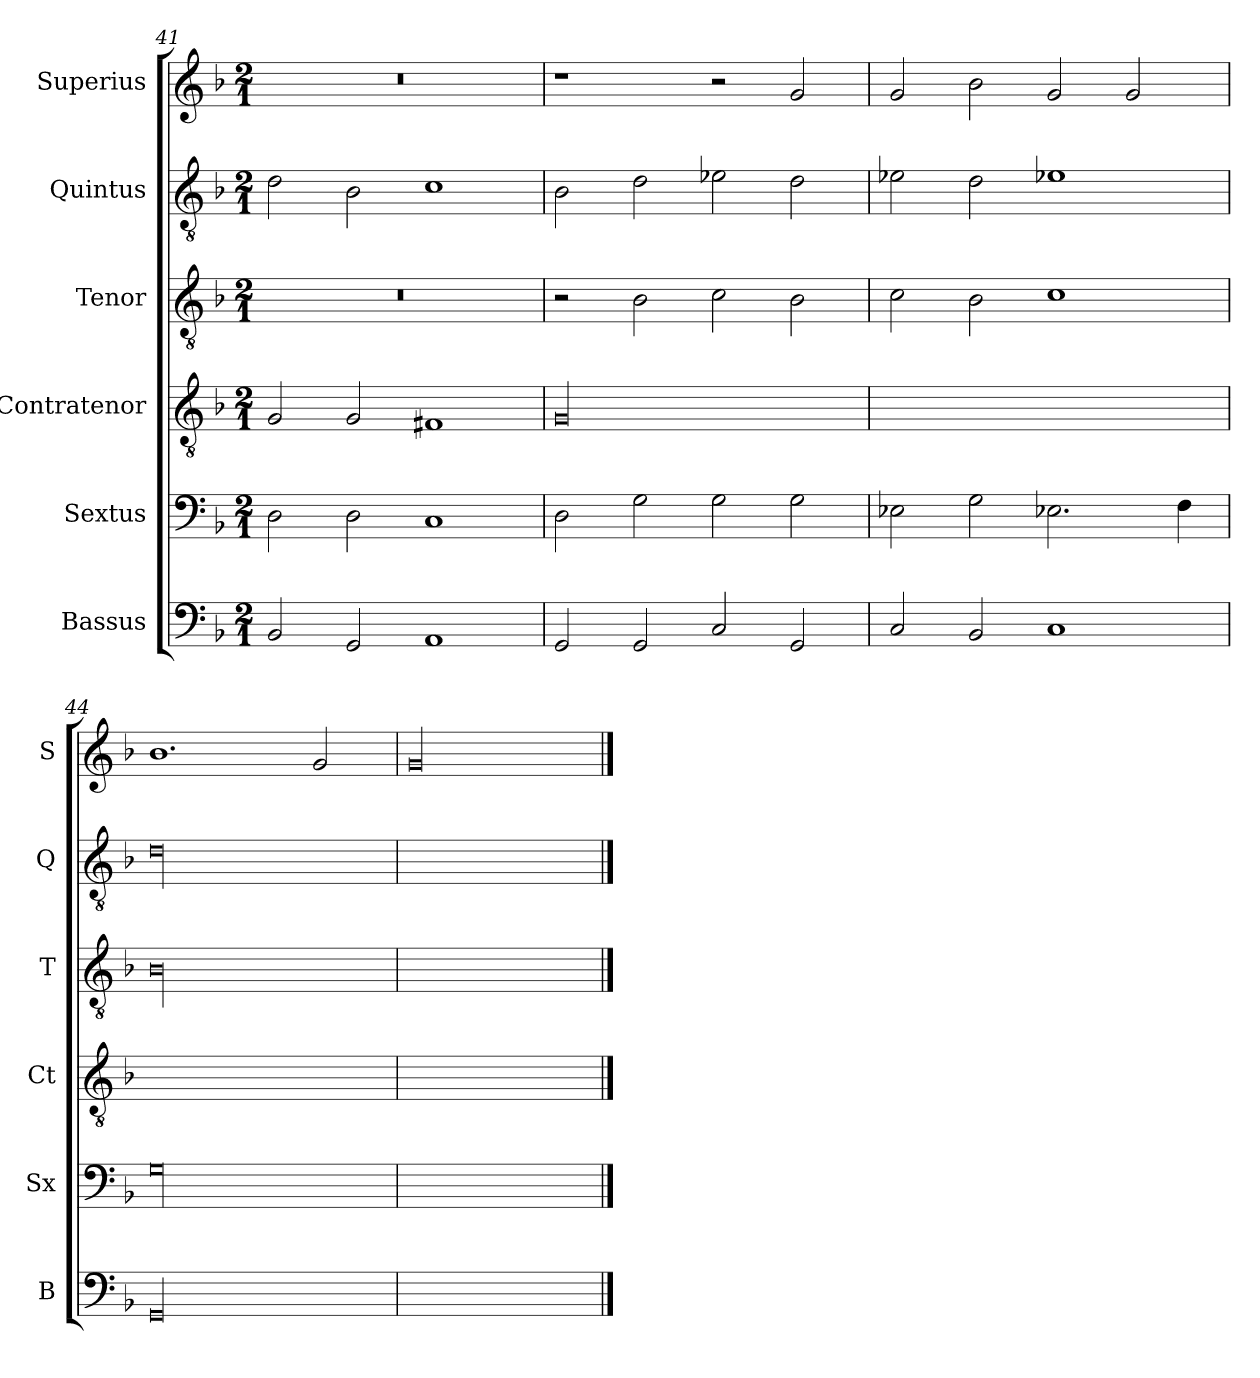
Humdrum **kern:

**kern	**kern	**kern	**kern	**kern	**kern
*part6	*part5	*part4	*part3	*part2	*part1
*staff6	*staff5	*staff4	*staff3	*staff2	*staff1
*I"Bassus	*I"Sextus	*I"Contratenor	*I"Tenor	*I"Quintus	*I"Superius
*I'B	*I'Sx	*I'Ct	*I'T	*I'Q	*I'S
*clefF4	*clefF4	*clefGv2	*clefGv2	*clefGv2	*clefG2
*k[b-]	*k[b-]	*k[b-]	*k[b-]	*k[b-]	*k[b-]
*M2/1	*M2/1	*M2/1	*M2/1	*M2/1	*M2/1
=41	=41	=41	=41	=41	=41
2BB-/	2D\	2G/	0r	2d\	0r
2GG/	2D\	2G/	.	2B-\	.
1AA	1C	1F#X	.	1c	.
=42	=42	=42	=42	=42	=42
!	!	!LO:N:vis=00	!	!	!
2GG/	2D\	0G	2r	2B-\	1r
2GG/	2G\	.	2B-\	2d\	.
2C/	2G\	.	2c\	2e-X\	2r
2GG/	2G\	.	2B-\	2d\	2g/
=43	=43	=43	=43	=43	=43
2C/	2E-X\	0Gyy	2c\	2e-X\	2g/
2BB-/	2G\	.	2B-\	2d\	2b-\
1C	2.E-X\	.	1c	1e-X	2g/
.	.	.	.	.	2g/
.	4F\	.	.	.	.
=44	=44	=44	=44	=44	=44
!LO:N:vis=00	!LO:N:vis=00	!	!LO:N:vis=00	!LO:N:vis=00	!
0GG	0G	0Gyy	0B-	0d	1.b-
.	.	.	.	.	2g/
=45	=45	=45	=45	=45	=45
!	!	!	!	!	!LO:N:vis=00
0GGyy	0Gyy	0Gyy	0B-yy	0dyy	0g
==	==	==	==	==	==
*-	*-	*-	*-	*-	*-
